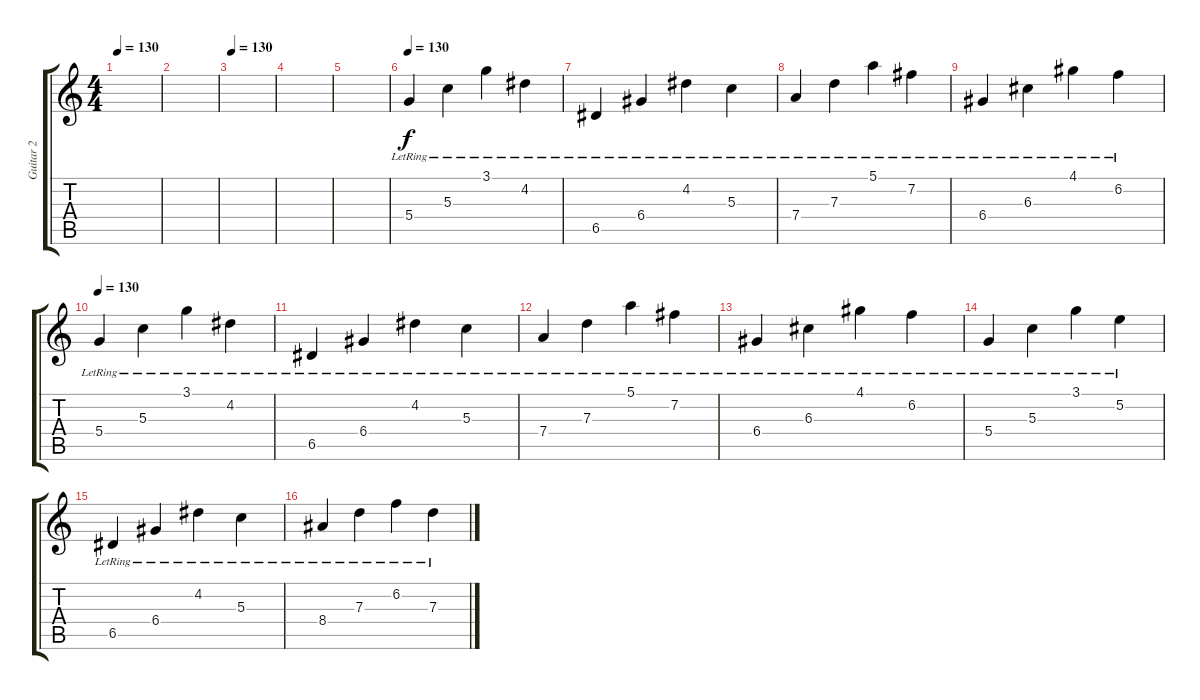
\track ("Guitar 2" "Guitar 2") {instrument overdrivenguitar}
\staff {score tabs}
\tuning (E4 B3 G3 D3 A2 E2) {hide}
\ts (4 4)
\tempo 130
\clef g2
\ks c
|
|
\tempo 130
|
|
|
\tempo 130
5.4{lr}.4{instrument electricguitarjazz} 5.3{lr}.4 3.1{lr}.4 4.2{lr}.4 |
6.5{lr}.4 6.4{lr}.4 4.2{lr}.4 5.3{lr}.4 |
7.4{lr}.4 7.3{lr}.4 5.1{lr}.4 7.2{lr}.4 |
6.4{lr}.4 6.3{lr}.4 4.1{lr}.4 6.2{lr}.4 |
\tempo 130
5.4{lr}.4{instrument electricguitarjazz} 5.3{lr}.4 3.1{lr}.4 4.2{lr}.4 |
6.5{lr}.4 6.4{lr}.4 4.2{lr}.4 5.3{lr}.4 |
7.4{lr}.4 7.3{lr}.4 5.1{lr}.4 7.2{lr}.4 |
6.4{lr}.4 6.3{lr}.4 4.1{lr}.4 6.2{lr}.4 |
5.4{lr}.4 5.3{lr}.4 3.1{lr}.4 5.2{lr}.4 |
6.5{lr}.4 6.4{lr}.4 4.2{lr}.4 5.3{lr}.4 |
8.4{lr}.4 7.3{lr}.4 6.2{lr}.4 7.3{lr}.4
